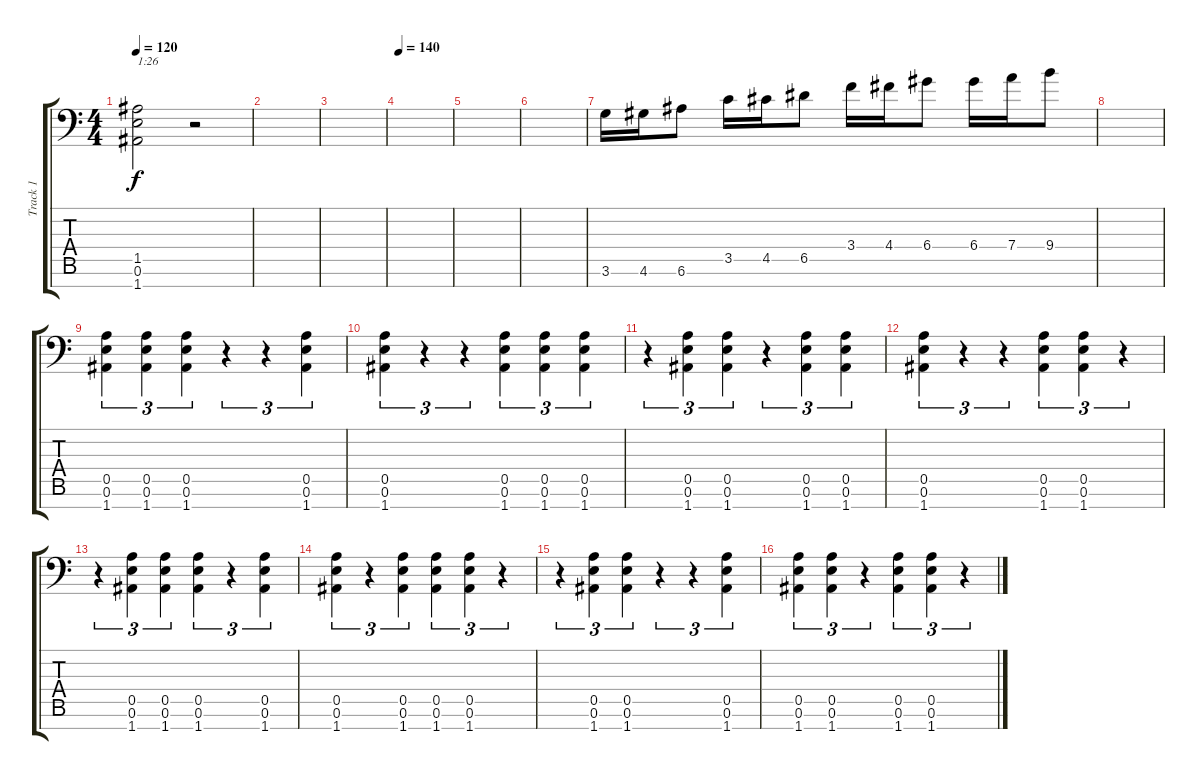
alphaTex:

\track ("Track 1" "Track 1") {instrument distortionguitar}
\staff {score tabs}
\tuning (E4 B3 G3 D3 A2 E2 A1) {hide}
\ts (4 4)
\tempo 120
\clef f4
\ks c
(1.5 0.6 1.7).2{txt "1:26" dy f} r.2 |
|
|
\tempo 140
|
|
|
3.6.16 4.6.16 6.6.8 3.5.16 4.5.16 6.5.8 3.4.16 4.4.16 6.4.8 6.4.16 7.4.16 9.4.8 |
|
(0.5 0.6 1.7).4{tu (3 2)} (0.5 0.6 1.7).4{tu (3 2)} (0.5 0.6 1.7).4{tu (3 2)} r.4{tu (3 2)} r.4{tu (3 2)} (0.5 0.6 1.7).4{tu (3 2)} |
(0.5 0.6 1.7).4{tu (3 2)} r.4{tu (3 2)} r.4{tu (3 2)} (0.5 0.6 1.7).4{tu (3 2)} (0.5 0.6 1.7).4{tu (3 2)} (0.5 0.6 1.7).4{tu (3 2)} |
r.4{tu (3 2)} (0.5 0.6 1.7).4{tu (3 2)} (0.5 0.6 1.7).4{tu (3 2)} r.4{tu (3 2)} (0.5 0.6 1.7).4{tu (3 2)} (0.5 0.6 1.7).4{tu (3 2)} |
(0.5 0.6 1.7).4{tu (3 2)} r.4{tu (3 2)} r.4{tu (3 2)} (0.5 0.6 1.7).4{tu (3 2)} (0.5 0.6 1.7).4{tu (3 2)} r.4{tu (3 2)} |
r.4{tu (3 2)} (0.5 0.6 1.7).4{tu (3 2)} (0.5 0.6 1.7).4{tu (3 2)} (0.5 0.6 1.7).4{tu (3 2)} r.4{tu (3 2)} (0.5 0.6 1.7).4{tu (3 2)} |
(0.5 0.6 1.7).4{tu (3 2)} r.4{tu (3 2)} (0.5 0.6 1.7).4{tu (3 2)} (0.5 0.6 1.7).4{tu (3 2)} (0.5 0.6 1.7).4{tu (3 2)} r.4{tu (3 2)} |
r.4{tu (3 2)} (0.5 0.6 1.7).4{tu (3 2)} (0.5 0.6 1.7).4{tu (3 2)} r.4{tu (3 2)} r.4{tu (3 2)} (0.5 0.6 1.7).4{tu (3 2)} |
(0.5 0.6 1.7).4{tu (3 2)} (0.5 0.6 1.7).4{tu (3 2)} r.4{tu (3 2)} (0.5 0.6 1.7).4{tu (3 2)} (0.5 0.6 1.7).4{tu (3 2)} r.4{tu (3 2)}
